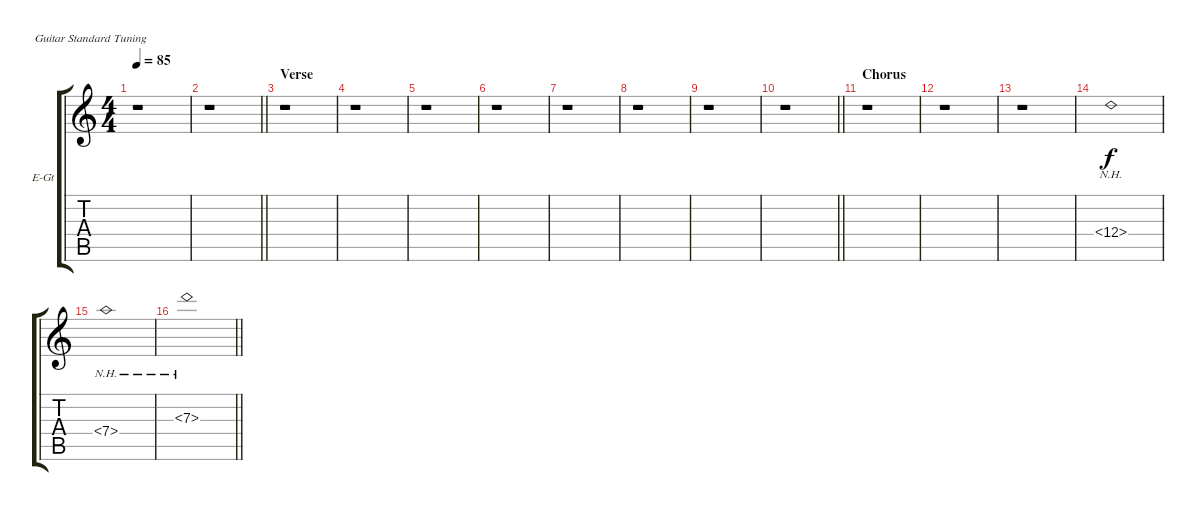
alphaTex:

\bracketExtendMode groupsimilarinstruments
\firstSystemTrackNameOrientation horizontal
\otherSystemsTrackNameOrientation horizontal
\track ("Robert Smith 2" "E-Gt") {instrument electricguitarclean}
\staff {score tabs}
\tuning (E4 B3 G3 D3 A2 E2)
\ts (4 4)
\tempo 85
\clef g2
\ks c
r.1{dy f} |
\barLineRight lightlight
r.1 |
\section ("" "Verse")
r.1 |
r.1 |
r.1 |
r.1 |
r.1 |
r.1 |
r.1 |
\barLineRight lightlight
r.1 |
\section ("" "Chorus")
r.1 |
r.1 |
r.1 |
12.4{nh}.1 |
7.4{nh}.1 |
\barLineRight lightlight
7.3{nh}.1
